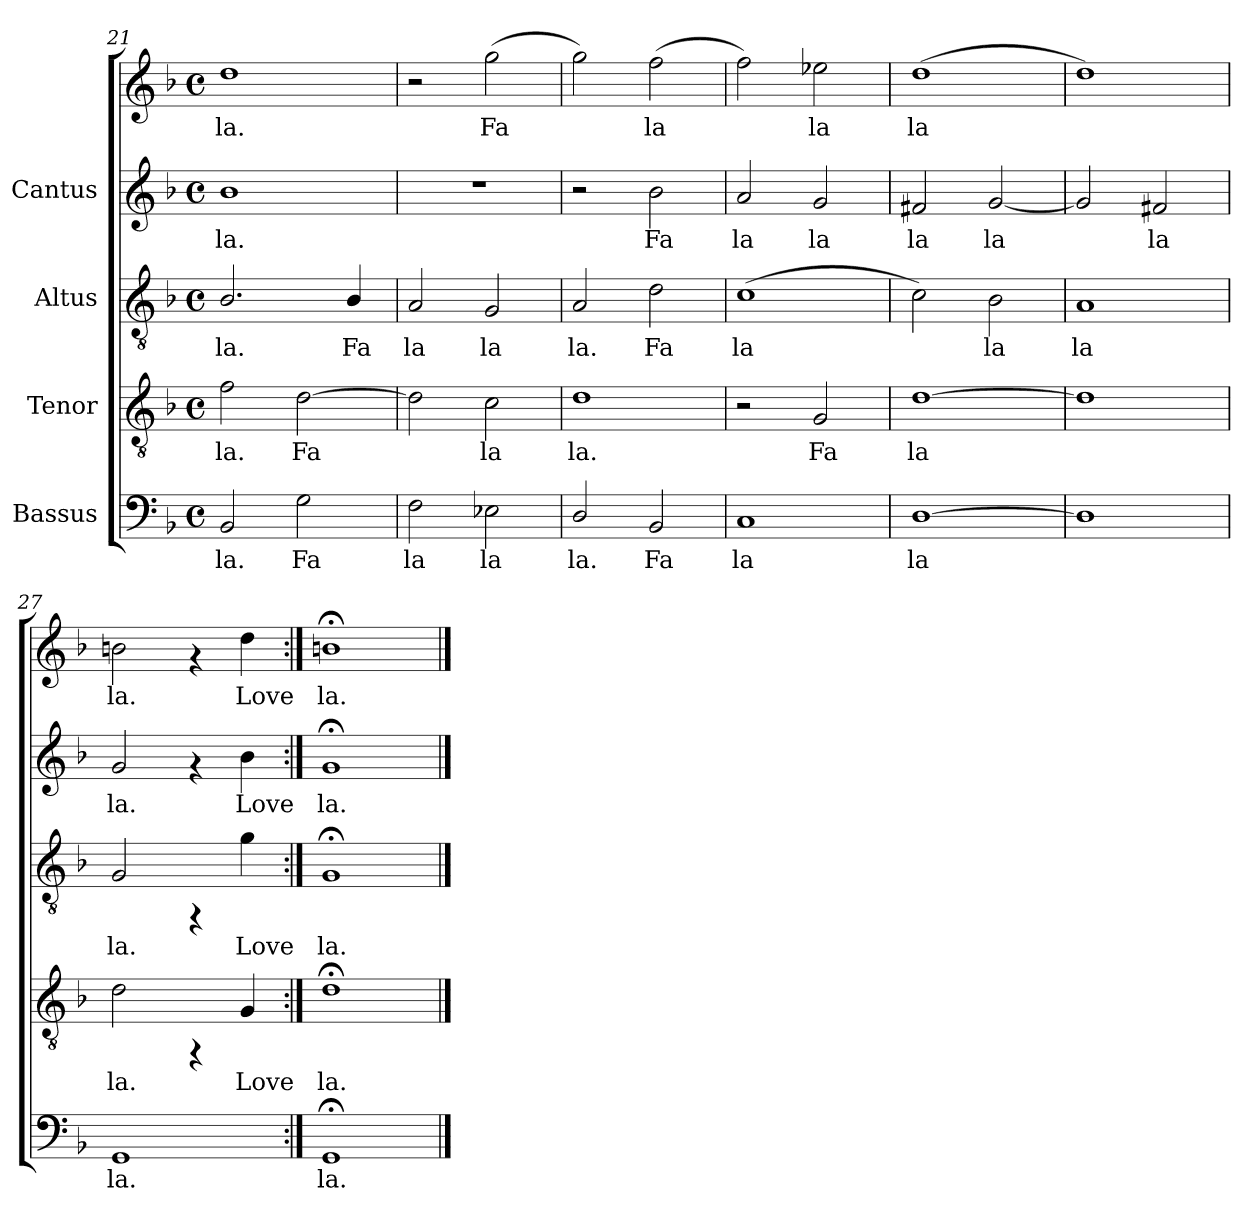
**kern	**text	**kern	**text	**kern	**text	**kern	**text	**kern	**text
*part4	*part4	*part3	*part3	*part2	*part2	*part1	*part1	*part1	*part1
*staff5	*staff5	*staff4	*staff4	*staff3	*staff3	*staff2	*staff2	*staff1	*staff1
*I"Bassus	*	*I"Tenor	*	*I"Altus	*	*I"Cantus	*	*	*
*clefF4	*	*clefGv2	*	*clefGv2	*	*clefG2	*	*clefG2	*
*k[b-]	*	*k[b-]	*	*k[b-]	*	*k[b-]	*	*k[b-]	*
*F:	*	*F:	*	*F:	*	*F:	*	*F:	*
*M4/4	*	*M4/4	*	*M4/4	*	*M4/4	*	*M4/4	*
*met(c)	*	*met(c)	*	*met(c)	*	*met(c)	*	*met(c)	*
*MM132	*	*MM132	*	*MM132	*	*MM132	*	*MM132	*
=21	=21	=21	=21	=21	=21	=21	=21	=21	=21
!	!LO:LY:b:cj	!	!LO:LY:b:cj	!	!LO:LY:b:cj	!	!LO:LY:b:cj	!	!LO:LY:b:cj
2BB-/	la.	2f\	la.	2.B-/	la.	1b-	la.	1dd	la.
!	!LO:LY:b:cj	!	!LO:LY:b:cj	!	!	!	!	!	!
2G\	Fa	[>2d\	Fa	.	.	.	.	.	.
!	!	!	!	!	!LO:LY:b:cj	!	!	!	!
.	.	.	.	4B-/	Fa	.	.	.	.
=22	=22	=22	=22	=22	=22	=22	=22	=22	=22
!	!LO:LY:b:cj	!	!LO:LY:b:cj	!	!LO:LY:b:cj	!	!	!	!
2F\	la	2d\]	.	2A/	la	1r	.	2r	.
!	!LO:LY:b:cj	!	!LO:LY:b:cj	!	!LO:LY:b:cj	!	!	!	!LO:LY:b:cj
2E-X\	la	2c\	la	2G/	la	.	.	(>2gg\	Fa
=23	=23	=23	=23	=23	=23	=23	=23	=23	=23
!	!LO:LY:b:cj	!	!LO:LY:b:cj	!	!LO:LY:b:cj	!	!	!	!LO:LY:b:cj
2D/	la.	1d	la.	2A/	la.	2r	.	2gg\)	.
!	!LO:LY:b:cj	!	!	!	!LO:LY:b:cj	!	!LO:LY:b:cj	!	!LO:LY:b:cj
2BB-/	Fa	.	.	2d\	Fa	2b-\	Fa	(>2ff\	la
=24	=24	=24	=24	=24	=24	=24	=24	=24	=24
!	!LO:LY:b:cj	!	!	!	!LO:LY:b:cj	!	!LO:LY:b:cj	!	!LO:LY:b:cj
1C	la	2r	.	(>1c	la	2a/	la	2ff\)	.
!	!	!	!LO:LY:b:cj	!	!	!	!LO:LY:b:cj	!	!LO:LY:b:cj
.	.	2G/	Fa	.	.	2g/	la	2ee-X\	la
=25	=25	=25	=25	=25	=25	=25	=25	=25	=25
!	!LO:LY:b:cj	!	!LO:LY:b:cj	!	!LO:LY:b:cj	!	!LO:LY:b:cj	!	!LO:LY:b:cj
[>1D	la	[>1d	la	2c\)	.	2f#X/	la	(>1dd	la
!	!	!	!	!	!LO:LY:b:cj	!	!LO:LY:b:cj	!	!
.	.	.	.	2B-\	la	[<2g/	la	.	.
!!LO:LB:g=z
=26	=26	=26	=26	=26	=26	=26	=26	=26	=26
!	!	!	!	!	!LO:LY:b:cj	!	!LO:LY:b:cj	!	!
1D]	.	1d]	.	1A	la	2g/]	.	1dd)	.
!	!	!	!	!	!	!	!LO:LY:b:cj	!	!
.	.	.	.	.	.	2f#X/	la	.	.
=27	=27	=27	=27	=27	=27	=27	=27	=27	=27
!	!LO:LY:b:cj	!	!LO:LY:b:cj	!	!LO:LY:b:cj	!	!LO:LY:b:cj	!	!LO:LY:b:cj
1GG	la.	2d\	la.	2G/	la.	2g/	la.	2bn\	la.
.	.	4rFF	.	4rFF	.	4rf	.	4rf	.
!	!	!	!LO:LY:b:cj	!	!LO:LY:b:cj	!	!LO:LY:b:cj	!	!LO:LY:b:cj
.	.	4G/	Love	4g\	Love	4b-\	Love	4dd\	Love
=28:|!	=28:|!	=28:|!	=28:|!	=28:|!	=28:|!	=28:|!	=28:|!	=28:|!	=28:|!
!	!LO:LY:b:cj	!	!LO:LY:b:cj	!	!LO:LY:b:cj	!	!LO:LY:b:cj	!	!LO:LY:b:cj
1GG;<	la.	1d;<	la.	1G;<	la.	1g;<	la.	1bn;<	la.
==	==	==	==	==	==	==	==	==	==
*-	*-	*-	*-	*-	*-	*-	*-	*-	*-
